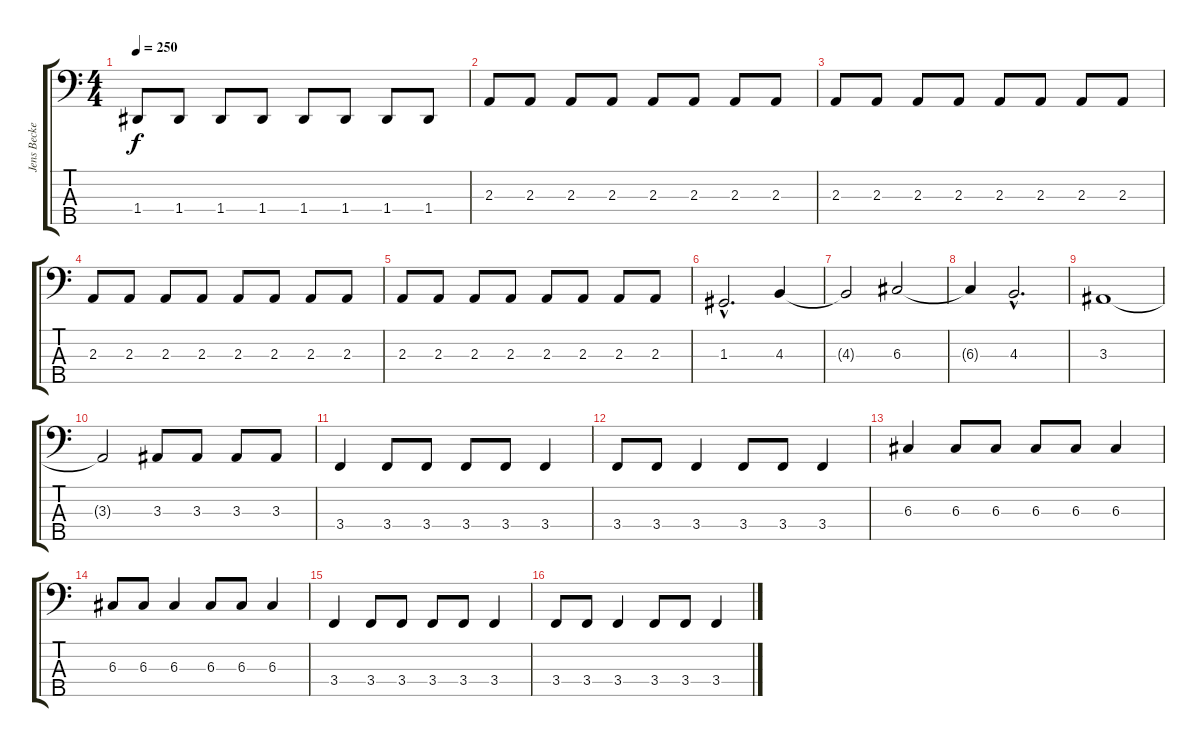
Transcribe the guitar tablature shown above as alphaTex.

\track ("Jens Becker (Bajo)" "Jens Becke") {instrument electricbasspick}
\staff {score tabs}
\tuning (F2 C2 G1 D1 A0) {hide}
\ts (4 4)
\tempo 250
\clef f4
\ks c
1.4.8{dy f} 1.4.8 1.4.8 1.4.8 1.4.8 1.4.8 1.4.8 1.4.8 |
2.3.8 2.3.8 2.3.8 2.3.8 2.3.8 2.3.8 2.3.8 2.3.8 |
2.3.8 2.3.8 2.3.8 2.3.8 2.3.8 2.3.8 2.3.8 2.3.8 |
2.3.8 2.3.8 2.3.8 2.3.8 2.3.8 2.3.8 2.3.8 2.3.8 |
2.3.8 2.3.8 2.3.8 2.3.8 2.3.8 2.3.8 2.3.8 2.3.8 |
1.3{hac}.2{d} 4.3.4 |
4.3{t}.2 6.3.2 |
6.3{t}.4 4.3{hac}.2{d} |
3.3.1 |
3.3{t}.2 3.3.8 3.3.8 3.3.8 3.3.8 |
3.4.4 3.4.8 3.4.8 3.4.8 3.4.8 3.4.4 |
3.4.8 3.4.8 3.4.4 3.4.8 3.4.8 3.4.4 |
6.3.4 6.3.8 6.3.8 6.3.8 6.3.8 6.3.4 |
6.3.8 6.3.8 6.3.4 6.3.8 6.3.8 6.3.4 |
3.4.4 3.4.8 3.4.8 3.4.8 3.4.8 3.4.4 |
3.4.8 3.4.8 3.4.4 3.4.8 3.4.8 3.4.4
